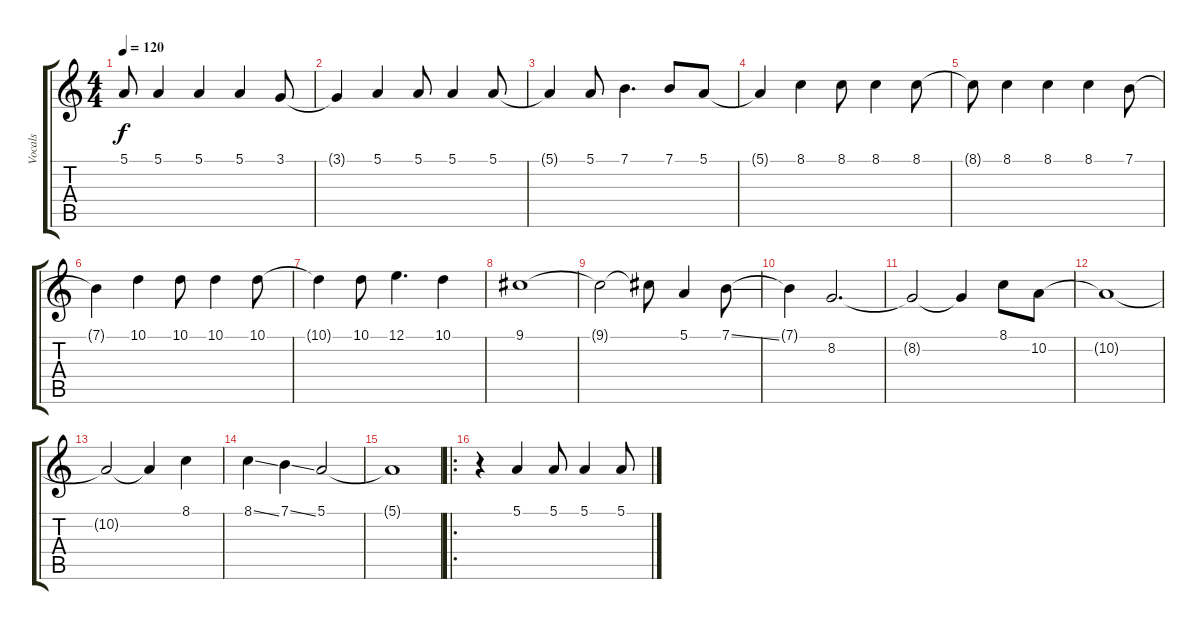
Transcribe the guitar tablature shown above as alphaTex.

\track ("Vocals" "Vocals") {instrument trumpet}
\staff {score tabs}
\tuning (E4 B3 G3 D3 A2 E2) {hide}
\ts (4 4)
\tempo 120
\clef g2
\ks c
5.1{t}.8{dy f} 5.1.4 5.1.4 5.1.4 3.1.8 |
3.1{t}.4 5.1.4 5.1.8 5.1.4 5.1.8 |
5.1{t}.4 5.1.8 7.1.4{d} 7.1.8 5.1.8 |
5.1{t}.4 8.1.4 8.1.8 8.1.4 8.1.8 |
8.1{t}.8 8.1.4 8.1.4 8.1.4 7.1.8 |
7.1{t}.4 10.1.4 10.1.8 10.1.4 10.1.8 |
10.1{t}.4 10.1.8 12.1.4{d} 10.1.4 |
9.1.1 |
9.1{t}.2 9.1{t}.8 5.1.4 7.1{ss}.8 |
7.1{t}.4 8.2.2{d} |
8.2{t}.2 8.2{t}.4 8.1.8 10.2.8 |
10.2{t}.1 |
10.2{t}.2 10.2{t}.4 8.1.4 |
8.1{ss}.4 7.1{ss}.4 5.1.2 |
5.1{t}.1 |
\ro
r.4 5.1.4 5.1.8 5.1.4 5.1.8
